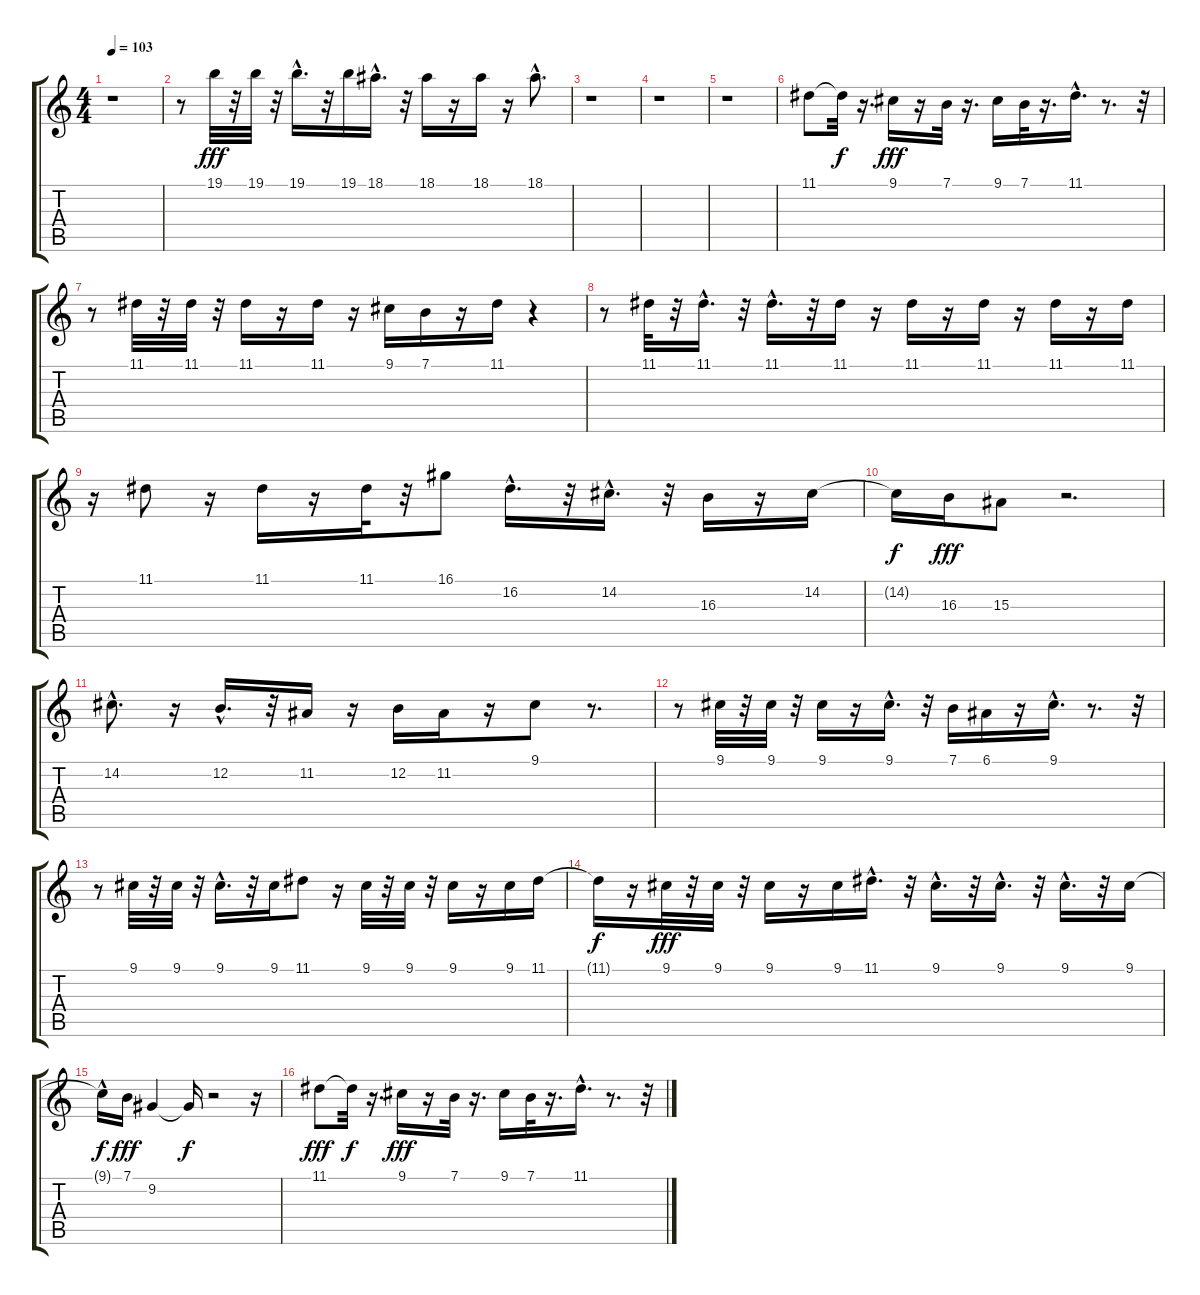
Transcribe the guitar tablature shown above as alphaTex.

\track "" {instrument flute}
\staff {score tabs}
\tuning (E4 B3 G3 D3 A2 E2) {hide}
\ts (4 4)
\tempo 103
\clef g2
\ks c
r.1{dy fff} |
r.8 19.1.32 r.32 19.1.32 r.32 19.1{hac}.16{d} r.32 19.1.16 18.1{hac}.16{d} r.32 18.1.16 r.16 18.1.16 r.16 18.1{hac}.8{d} |
r.1 |
r.1 |
r.1 |
11.1.8 11.1{t}.32{dy f} r.16{d} 9.1.16{dy fff} r.16 7.1.32 r.16{d} 9.1.16 7.1.32 r.16{d} 11.1{hac}.16{d} r.8{d} r.32 |
r.8 11.1.32 r.32 11.1.32 r.32 11.1.16 r.16 11.1.16 r.16 9.1.16 7.1.16 r.16 11.1.16 r.4 |
r.8 11.1.32 r.32 11.1{hac}.16{d} r.32 11.1{hac}.16{d} r.32 11.1.16 r.16 11.1.16 r.16 11.1.16 r.16 11.1.16 r.16 11.1.16 |
r.16 11.1.8 r.16 11.1.16 r.16 11.1.32 r.32 16.1.8 16.2{hac}.16{d} r.32 14.2{hac}.16{d} r.32 16.3.16 r.16 14.2.16 |
14.2{t}.16{dy f} 16.3.16{dy fff} 15.3.8 r.2{d} |
14.2{hac}.8{d} r.16 12.2{hac}.16{d} r.32 11.2.16 r.16 12.2.16 11.2.16 r.16 9.1.8 r.8{d} |
r.8 9.1.32 r.32 9.1.32 r.32 9.1.16 r.16 9.1{hac}.16{d} r.32 7.1.16 6.1.16 r.16 9.1{hac}.16{d} r.8{d} r.32 |
r.8 9.1.32 r.32 9.1.32 r.32 9.1{hac}.16{d} r.32 9.1.16 11.1.8 r.16 9.1.32 r.32 9.1.32 r.32 9.1.16 r.16 9.1.16 11.1.16 |
11.1{t}.16{dy f} r.16 9.1.32{dy fff} r.32 9.1.32 r.32 9.1.16 r.16 9.1.16 11.1{hac}.16{d} r.32 9.1{hac}.16{d} r.32 9.1{hac}.16{d} r.32 9.1{hac}.16{d} r.32 9.1.16 |
9.1{hac t}.16{dy f} 7.1.16{dy fff} 9.2.4 9.2{t}.16{dy f} r.2 r.16 |
11.1.8{dy fff} 11.1{t}.32{dy f} r.16{d} 9.1.16{dy fff} r.16 7.1.32 r.16{d} 9.1.16 7.1.32 r.16{d} 11.1{hac}.16{d} r.8{d} r.32
